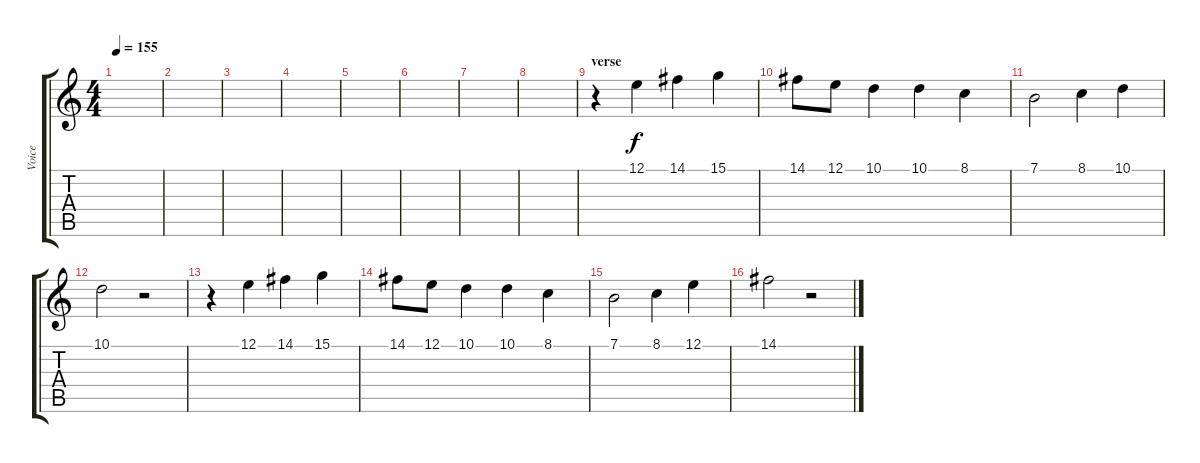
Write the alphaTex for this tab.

\track ("Voice" "Voice") {instrument choiraahs}
\staff {score tabs}
\tuning (E4 B3 G3 D3 A2 E2) {hide}
\ts (4 4)
\tempo 155
\clef g2
\ks c
|
|
|
|
|
|
|
|
\section ("" "verse")
r.4 12.1.4 14.1.4 15.1.4 |
14.1.8 12.1.8 10.1.4 10.1.4 8.1.4 |
7.1.2 8.1.4 10.1.4 |
10.1.2 r.2 |
r.4 12.1.4 14.1.4 15.1.4 |
14.1.8 12.1.8 10.1.4 10.1.4 8.1.4 |
7.1.2 8.1.4 12.1.4 |
14.1.2 r.2
